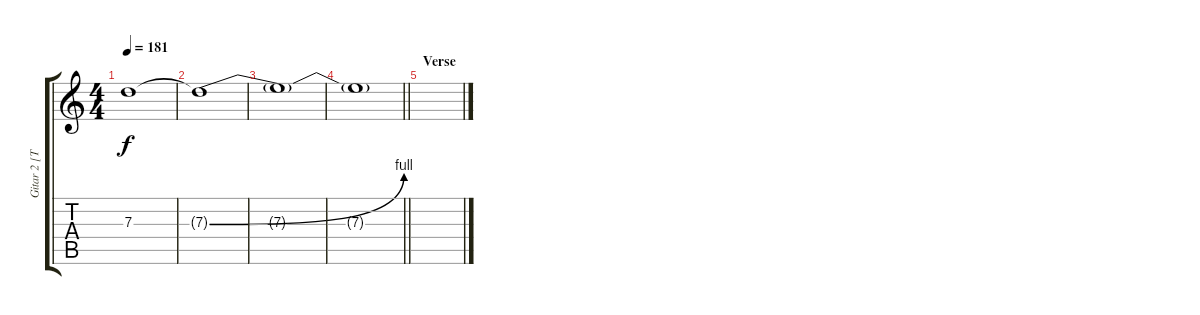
\track ("Gitar 2 [Toru]" "Gitar 2 [T") {instrument distortionguitar}
\staff {score tabs}
\tuning (E4 B3 G3 D3 A2 E2) {hide}
\ts (4 4)
\tempo 181
\clef g2
\ks c
7.3.1{dy f} |
7.3{be (bend 0 0 60 4) t}.1 |
7.3{t}.1 |
\barLineRight lightlight
7.3{t}.1 |
\section ("" "Verse")
